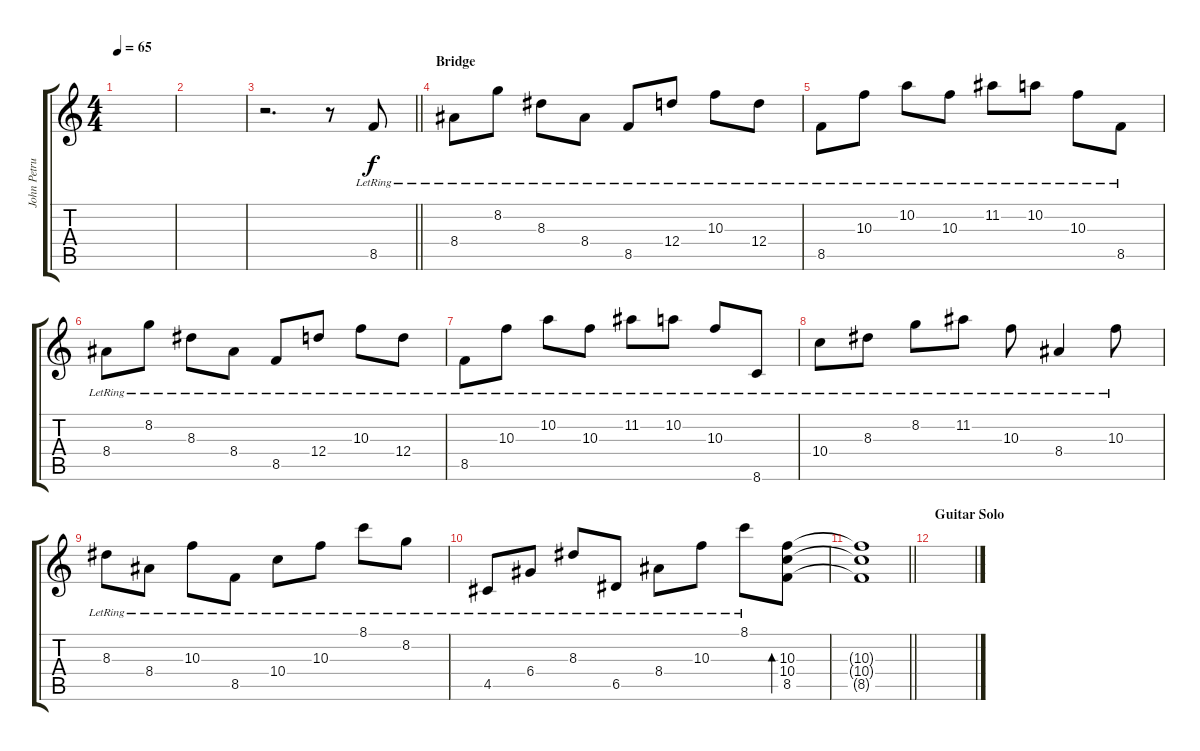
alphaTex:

\track ("John Petrucci" "John Petru") {instrument acousticguitarsteel}
\staff {score tabs}
\tuning (E4 B3 G3 D3 A2 E2) {hide}
\ts (4 4)
\tempo 65
\clef g2
\ks c
|
|
\barLineRight lightlight
r.2{d} r.8 8.5{lr}.8 |
\section ("" "Bridge")
8.4{lr}.8 8.2{lr}.8 8.3{lr}.8 8.4{lr}.8 8.5{lr}.8 12.4{lr}.8 10.3{lr}.8 12.4{lr}.8 |
8.5{lr}.8 10.3{lr}.8 10.2{lr}.8 10.3{lr}.8 11.2{lr}.8 10.2{lr}.8 10.3{lr}.8 8.5{lr}.8 |
8.4{lr}.8 8.2{lr}.8 8.3{lr}.8 8.4{lr}.8 8.5{lr}.8 12.4{lr}.8 10.3{lr}.8 12.4{lr}.8 |
8.5{lr}.8 10.3{lr}.8 10.2{lr}.8 10.3{lr}.8 11.2{lr}.8 10.2{lr}.8 10.3{lr}.8 8.6{lr}.8 |
10.4{lr}.8 8.3{lr}.8 8.2{lr}.8 11.2{lr}.8 10.3{lr}.8 8.4{lr}.4 10.3{lr}.8 |
8.3{lr}.8 8.4{lr}.8 10.3{lr}.8 8.5{lr}.8 10.4{lr}.8 10.3{lr}.8 8.1{lr}.8 8.2{lr}.8 |
4.5{lr}.8 6.4{lr}.8 8.3{lr}.8 6.5{lr}.8 8.4{lr}.8 10.3{lr}.8 8.1{lr}.8 (10.3 10.4 8.5).8{bd 60} |
\barLineRight lightlight
(10.3{t} 10.4{t} 8.5{t}).1 |
\section ("" "Guitar Solo")
